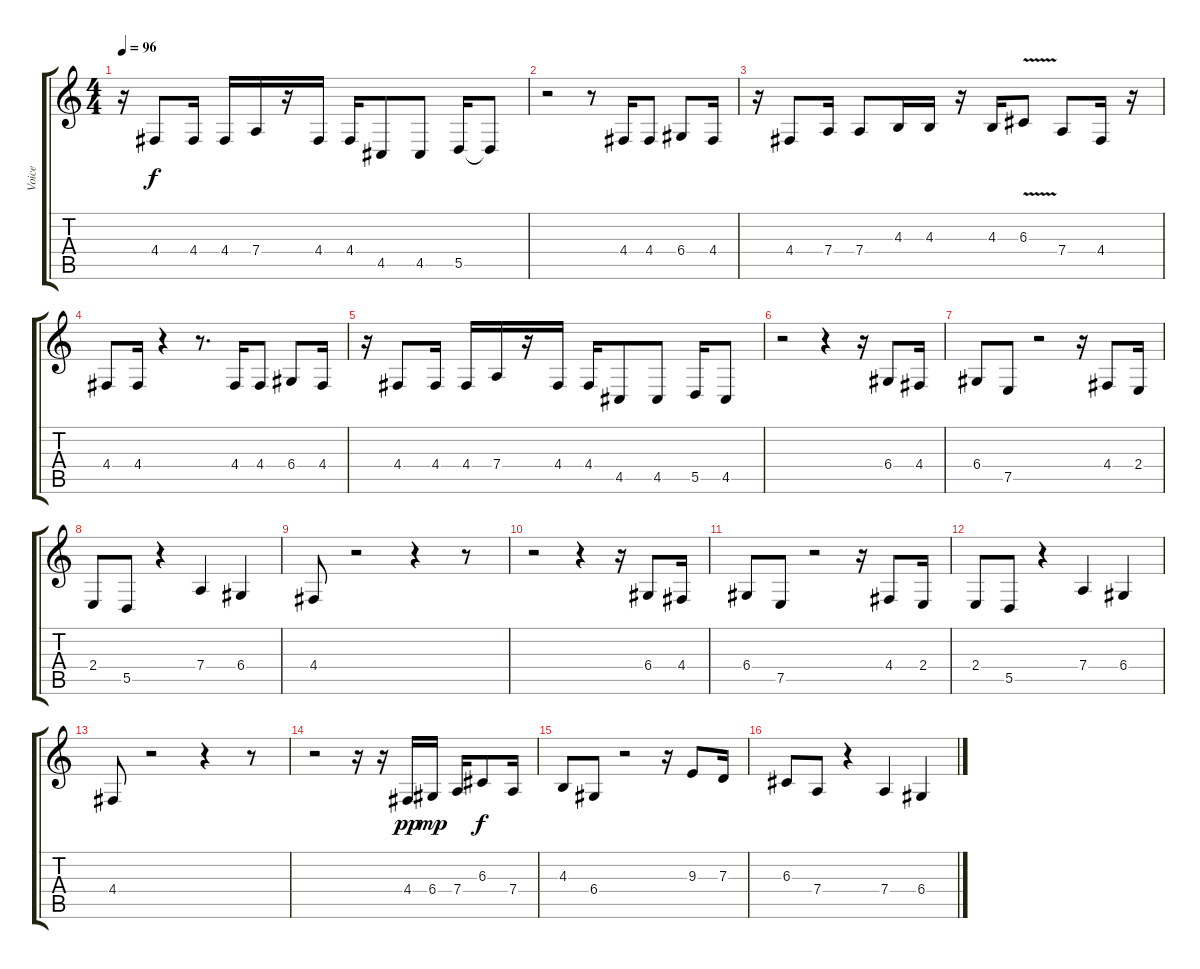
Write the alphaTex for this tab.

\track ("Voice" "Voice") {instrument flute}
\staff {score tabs}
\tuning (E4 B3 G3 D3 A2 E2) {hide}
\ts (4 4)
\tempo 96
\clef g2
\ks c
r.16{dy f} 4.4.8 4.4.16 4.4.16 7.4.16 r.16 4.4.16 4.4.16 4.5.8 4.5.8 5.5.16 5.5{t}.8 |
r.2 r.8 4.4.16 4.4.8 6.4.8 4.4.16 |
r.16 4.4.8 7.4.16 7.4.8 4.3.16 4.3.16 r.16 4.3.16 6.3{v}.8 7.4.8 4.4.16 r.16 |
4.4.8 4.4.16 r.4 r.8{d} 4.4.16 4.4.8 6.4.8 4.4.16 |
r.16 4.4.8 4.4.16 4.4.16 7.4.16 r.16 4.4.16 4.4.16 4.5.8 4.5.8 5.5.16 4.5.8 |
r.2 r.4 r.16 6.4.8 4.4.16 |
6.4.8 7.5.8 r.2 r.16 4.4.8 2.4.16 |
2.4.8 5.5.8 r.4 7.4.4 6.4.4 |
4.4.8 r.2 r.4 r.8 |
r.2 r.4 r.16 6.4.8 4.4.16 |
6.4.8 7.5.8 r.2 r.16 4.4.8 2.4.16 |
2.4.8 5.5.8 r.4 7.4.4 6.4.4 |
4.4.8 r.2 r.4 r.8 |
r.2 r.16 r.16 4.4.16{dy pp} 6.4.16{dy mp} 7.4.16 6.3.8{dy f} 7.4.16 |
4.3.8 6.4.8 r.2 r.16 9.3.8 7.3.16 |
6.3.8 7.4.8 r.4 7.4.4 6.4.4
